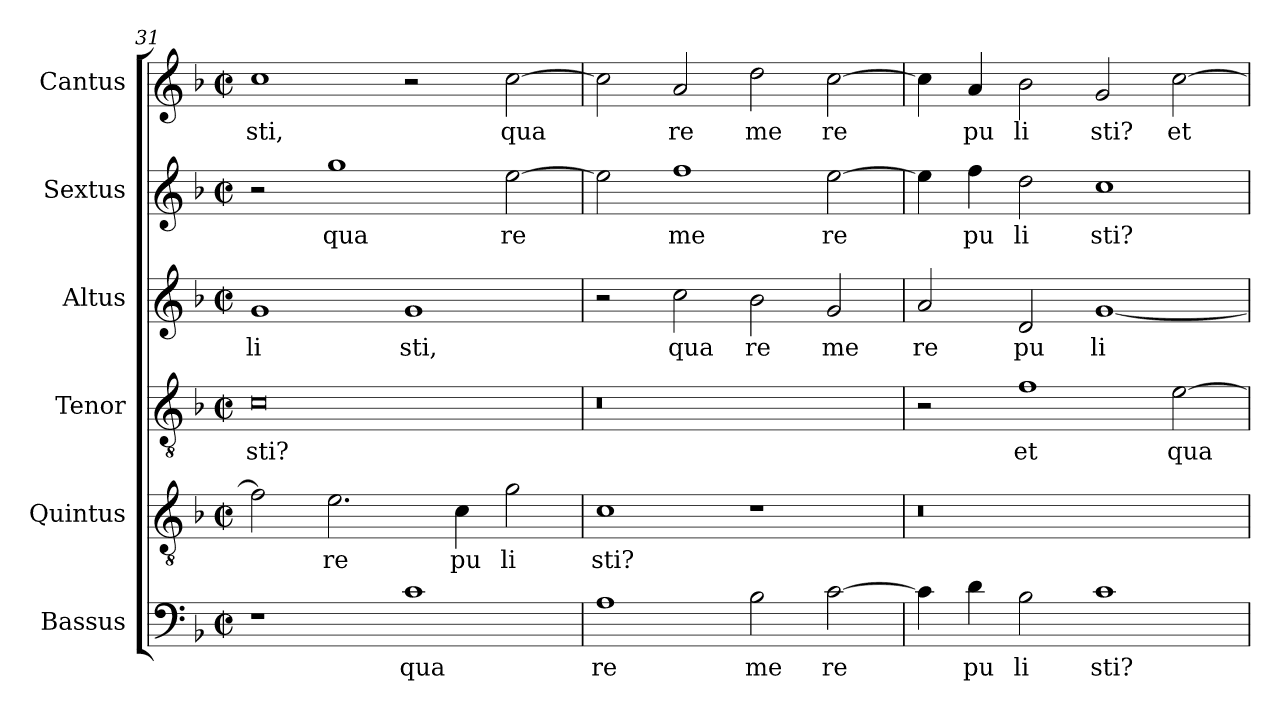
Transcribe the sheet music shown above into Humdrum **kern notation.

**kern	**text	**kern	**text	**kern	**text	**kern	**text	**kern	**text	**kern	**text
*part6	*part6	*part5	*part5	*part4	*part4	*part3	*part3	*part2	*part2	*part1	*part1
*staff6	*staff6	*staff5	*staff5	*staff4	*staff4	*staff3	*staff3	*staff2	*staff2	*staff1	*staff1
*I"Bassus	*	*I"Quintus	*	*I"Tenor	*	*I"Altus	*	*I"Sextus	*	*I"Cantus	*
*clefF4	*	*clefGv2	*	*clefGv2	*	*clefG2	*	*clefG2	*	*clefG2	*
*k[b-]	*	*k[b-]	*	*k[b-]	*	*k[b-]	*	*k[b-]	*	*k[b-]	*
*F:	*	*F:	*	*F:	*	*F:	*	*F:	*	*F:	*
*M2/2	*	*M2/2	*	*M2/2	*	*M2/2	*	*M2/2	*	*M2/2	*
*met(c|)	*	*met(c|)	*	*met(c|)	*	*met(c|)	*	*met(c|)	*	*met(c|)	*
=31	=31	=31	=31	=31	=31	=31	=31	=31	=31	=31	=31
!	!	!	!	!	!LO:LY:b:cj	!	!LO:LY:b:cj	!	!	!	!LO:LY:b:cj
1r	.	2f\]	.	0c	sti?	1g	li	2r	.	1cc	sti,
!	!	!	!LO:LY:b:cj	!	!	!	!	!	!LO:LY:b:cj	!	!
.	.	2.e\	re	.	.	.	.	1gg	qua	.	.
!	!LO:LY:b:cj	!	!	!	!	!	!LO:LY:b:cj	!	!	!	!
1c	qua	.	.	.	.	1g	sti,	.	.	2r	.
!	!	!	!LO:LY:b:cj	!	!	!	!	!	!	!	!
.	.	4c\	pu	.	.	.	.	.	.	.	.
!	!	!	!LO:LY:b:cj	!	!	!	!	!	!LO:LY:b:cj	!	!LO:LY:b
.	.	2g\	li	.	.	.	.	[>2ee\	re	[>2cc\	qua
=32	=32	=32	=32	=32	=32	=32	=32	=32	=32	=32	=32
!	!LO:LY:b:cj	!	!LO:LY:b:cj	!	!	!	!	!	!	!	!
1A	re	1c	sti?	0r	.	2r	.	2ee\]	.	2cc\]	.
!	!	!	!	!	!	!	!LO:LY:b:cj	!	!LO:LY:b:cj	!	!LO:LY:b:cj
.	.	.	.	.	.	2cc\	qua	1ff	me	2a/	re
!	!LO:LY:b:cj	!	!	!	!	!	!LO:LY:b:cj	!	!	!	!LO:LY:b:cj
2B-\	me	1r	.	.	.	2b-\	re	.	.	2dd\	me
!	!LO:LY:b:cj	!	!	!	!	!	!LO:LY:b:cj	!	!LO:LY:b:cj	!	!LO:LY:b:cj
[>2c\	re	.	.	.	.	2g/	me	[>2ee\	re	[<2cc\	re
!!LO:LB:g=z
=33	=33	=33	=33	=33	=33	=33	=33	=33	=33	=33	=33
!	!	!	!	!	!	!	!LO:LY:b:cj	!	!	!	!
4c\]	.	0r	.	2r	.	2a/	re	4ee\]	.	4cc\]	.
!	!LO:LY:b:cj	!	!	!	!	!	!	!	!LO:LY:b:cj	!	!LO:LY:b:cj
4d\	pu	.	.	.	.	.	.	4ff\	pu	4a/	pu
!	!LO:LY:b:cj	!	!	!	!LO:LY:b:cj	!	!LO:LY:b:cj	!	!LO:LY:b:cj	!	!LO:LY:b:cj
2B-\	li	.	.	1f	et	2d/	pu	2dd\	li	2b-\	li
!	!LO:LY:b:cj	!	!	!	!	!	!LO:LY:b:cj	!	!LO:LY:b:cj	!	!LO:LY:b:cj
1c	sti?	.	.	.	.	[<1g	li	1cc	sti?	2g/	sti?
!	!	!	!	!	!LO:LY:b	!	!	!	!	!	!LO:LY:b:cj
.	.	.	.	[>2e\	qua	.	.	.	.	[>2cc\	et
=	=	=	=	=	=	=	=	=	=	=	=
*-	*-	*-	*-	*-	*-	*-	*-	*-	*-	*-	*-
